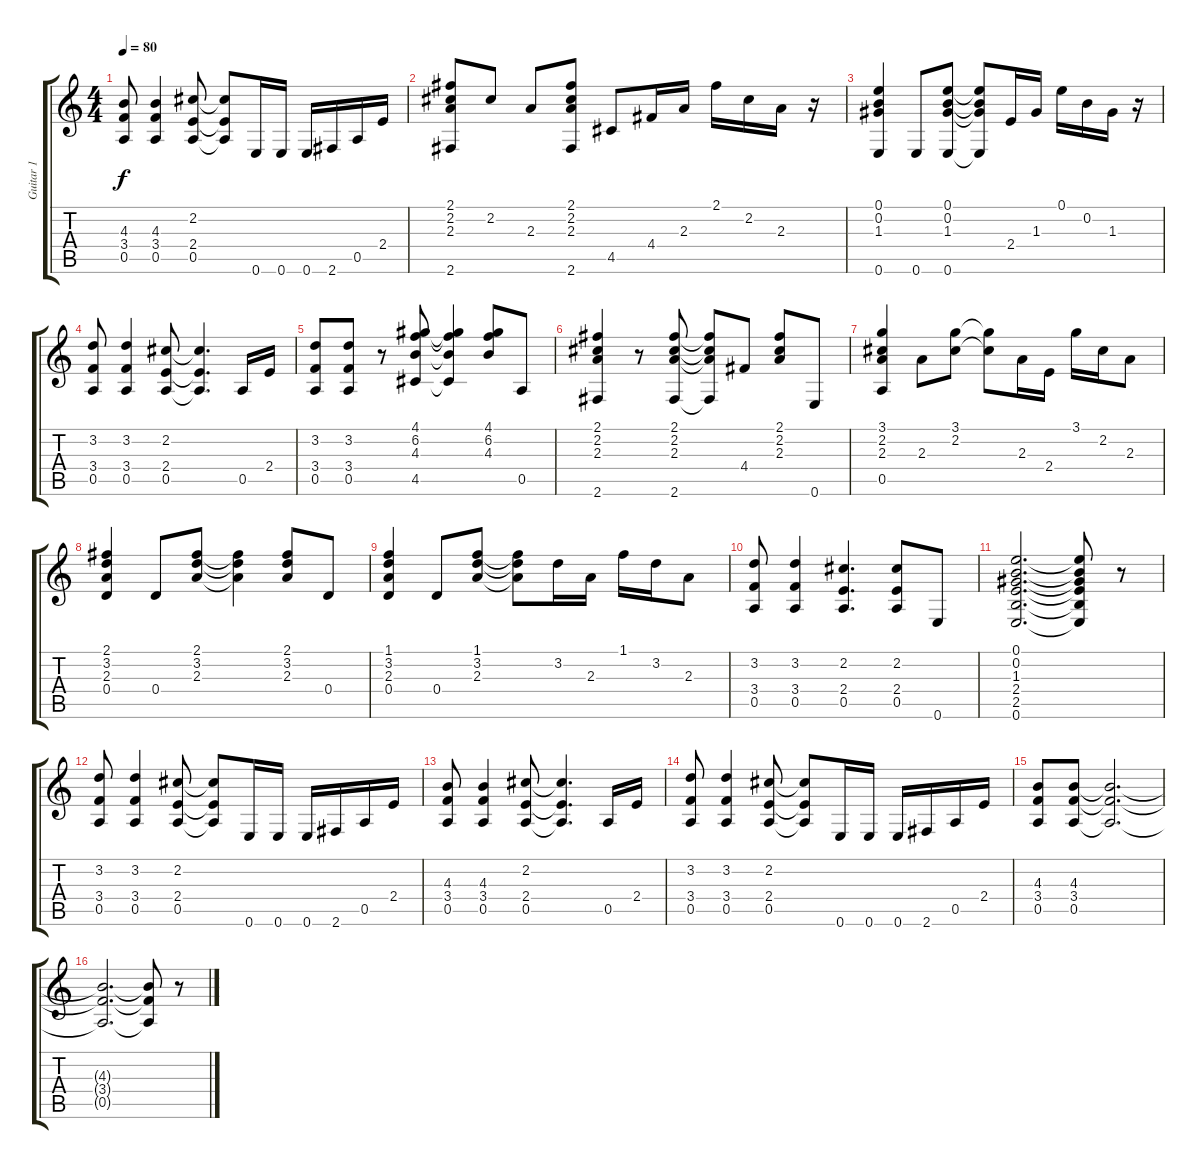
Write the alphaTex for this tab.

\track ("Guitar 1" "Guitar 1") {instrument acousticguitarsteel}
\staff {score tabs}
\tuning (E4 B3 G3 D3 A2 E2) {hide}
\ts (4 4)
\tempo 80
\clef g2
\ks c
(4.3 3.4 0.5).8{dy f} (4.3 3.4 0.5).4 (2.2 2.4 0.5).8 (2.2{t} 2.4{t} 0.5{t}).8 0.6.16 0.6.16 0.6.16 2.6.16 0.5.16 2.4.16 |
(2.1 2.2 2.3 2.6).8 2.2.8 2.3.8 (2.1 2.2 2.3 2.6).8 4.5.8 4.4.16 2.3.16 2.1.16 2.2.16 2.3.16 r.16 |
(0.1 0.2 1.3 0.6).4 0.6.8 (0.1 0.2 1.3 0.6).8 (0.1{t} 0.2{t} 1.3{t} 0.6{t}).8 2.4.16 1.3.16 0.1.16 0.2.16 1.3.16 r.16 |
(3.2 3.4 0.5).8 (3.2 3.4 0.5).4 (2.2 2.4 0.5).8 (2.2{t} 2.4{t} 0.5{t}).4{d} 0.5.16 2.4.16 |
(3.2 3.4 0.5).8 (3.2 3.4 0.5).8 r.8 (4.1 6.2 4.3 4.5).8 (4.1{t} 6.2{t} 4.3{t} 4.5{t}).4 (4.1 6.2 4.3).8 0.5.8 |
(2.1 2.2 2.3 2.6).4 r.8 (2.1 2.2 2.3 2.6).8 (2.1{t} 2.2{t} 2.3{t} 2.6{t}).8 4.4.8 (2.1 2.2 2.3).8 0.6.8 |
(3.1 2.2 2.3 0.5).4 2.3.8 (3.1 2.2).8 (3.1{t} 2.2{t}).8 2.3.16 2.4.16 3.1.16 2.2.16 2.3.8 |
(2.1 3.2 2.3 0.4).4 0.4.8 (2.1 3.2 2.3).8 (2.1{t} 3.2{t} 2.3{t}).4 (2.1 3.2 2.3).8 0.4.8 |
(1.1 3.2 2.3 0.4).4 0.4.8 (1.1 3.2 2.3).8 (1.1{t} 3.2{t} 2.3{t}).8 3.2.16 2.3.16 1.1.16 3.2.16 2.3.8 |
(3.2 3.4 0.5).8 (3.2 3.4 0.5).4 (2.2 2.4 0.5).4{d} (2.2 2.4 0.5).8 0.6.8 |
(0.1 0.2 1.3 2.4 2.5 0.6).2{d} (0.1{t} 0.2{t} 1.3{t} 2.4{t} 2.5{t} 0.6{t}).8 r.8 |
(3.2 3.4 0.5).8 (3.2 3.4 0.5).4 (2.2 2.4 0.5).8 (2.2{t} 2.4{t} 0.5{t}).8 0.6.16 0.6.16 0.6.16 2.6.16 0.5.16 2.4.16 |
(4.3 3.4 0.5).8 (4.3 3.4 0.5).4 (2.2 2.4 0.5).8 (2.2{t} 2.4{t} 0.5{t}).4{d} 0.5.16 2.4.16 |
(3.2 3.4 0.5).8 (3.2 3.4 0.5).4 (2.2 2.4 0.5).8 (2.2{t} 2.4{t} 0.5{t}).8 0.6.16 0.6.16 0.6.16 2.6.16 0.5.16 2.4.16 |
(4.3 3.4 0.5).8 (4.3 3.4 0.5).8 (4.3{t} 3.4{t} 0.5{t}).2{d} |
(4.3{t} 3.4{t} 0.5{t}).2{d} (4.3{t} 3.4{t} 0.5{t}).8 r.8
